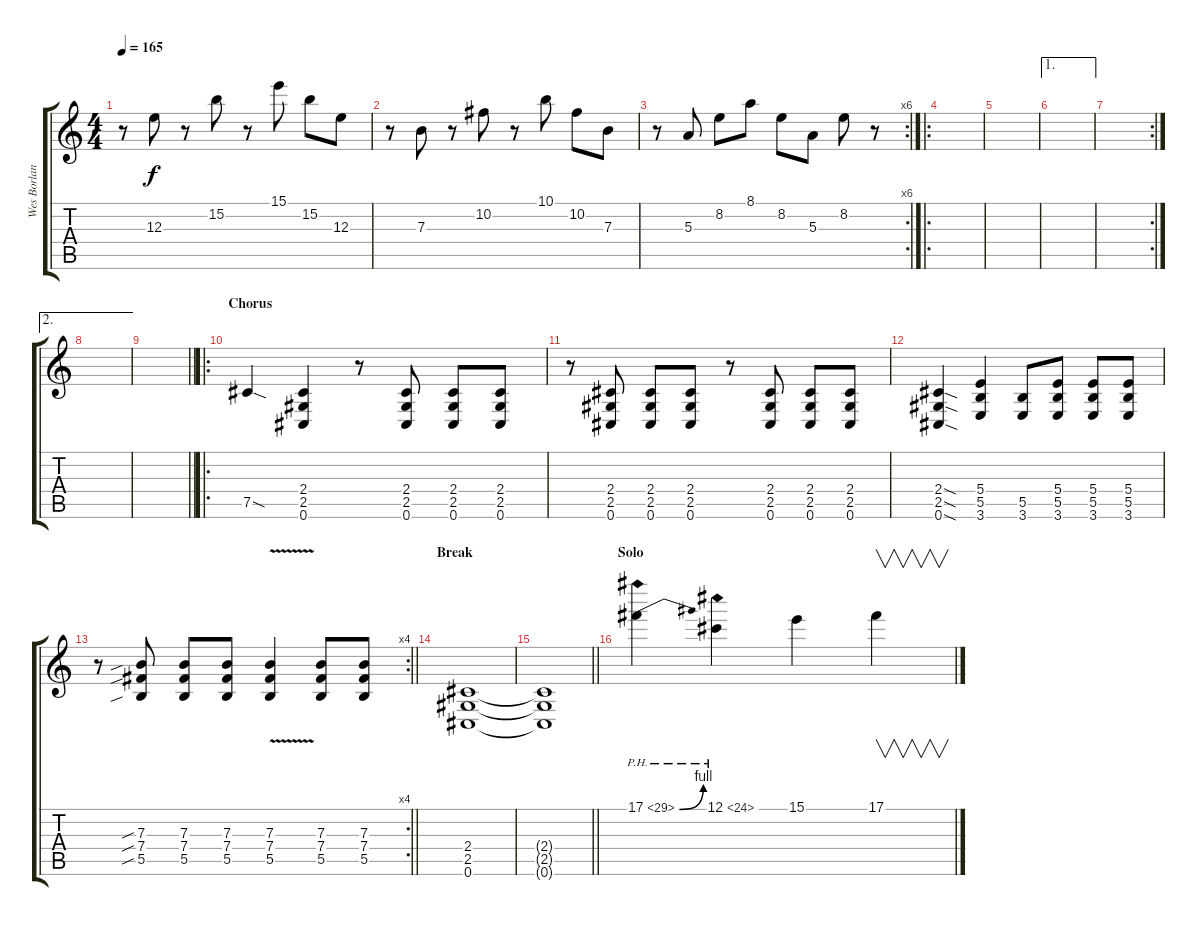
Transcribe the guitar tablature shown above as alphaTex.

\track ("Wes Borland" "Wes Borlan") {instrument distortionguitar}
\staff {score tabs}
\tuning (Db4 Ab3 E3 B2 Gb2 Db2) {hide}
\ts (4 4)
\tempo 165
\clef g2
\ks c
r.8{dy f} 12.3.8 r.8 15.2.8 r.8 15.1.8 15.2.8 12.3.8 |
r.8 7.3.8 r.8 10.2.8 r.8 10.1.8 10.2.8 7.3.8 |
\rc 6
r.8 5.3.8 8.2.8 8.1.8 8.2.8 5.3.8 8.2.8 r.8 |
\ro
|
|
\ae 1
|
\rc 2
|
\ae 2
|
\barLineRight lightlight
|
\ro
\section ("" "Chorus")
7.5{sod}.4 (2.4 2.5 0.6).4 r.8 (2.4 2.5 0.6).8 (2.4 2.5 0.6).8 (2.4 2.5 0.6).8 |
r.8 (2.4 2.5 0.6).8 (2.4 2.5 0.6).8 (2.4 2.5 0.6).8 r.8 (2.4 2.5 0.6).8 (2.4 2.5 0.6).8 (2.4 2.5 0.6).8 |
(2.4{sod} 2.5{sod} 0.6{sod}).4 (5.4 5.5 3.6).4 (5.5 3.6).8 (5.4 5.5 3.6).8 (5.4 5.5 3.6).8 (5.4 5.5 3.6).8 |
\rc 4
\barLineRight lightlight
r.8 (7.3{sib} 7.4{sib} 5.5{sib}).8 (7.3 7.4 5.5).8 (7.3 7.4 5.5).8 (7.3{v} 7.4{v} 5.5{v}).4 (7.3 7.4 5.5).8 (7.3 7.4 5.5).8 |
\section ("" "Break")
(2.4 2.5 0.6).1 |
\barLineRight lightlight
(2.4{t} 2.5{t} 0.6{t}).1 |
\section ("" "Solo")
17.1{be (bend 0 0 60 4) ph 12}.4 12.1{ph 12}.4 15.1.4 17.1.4{v}
